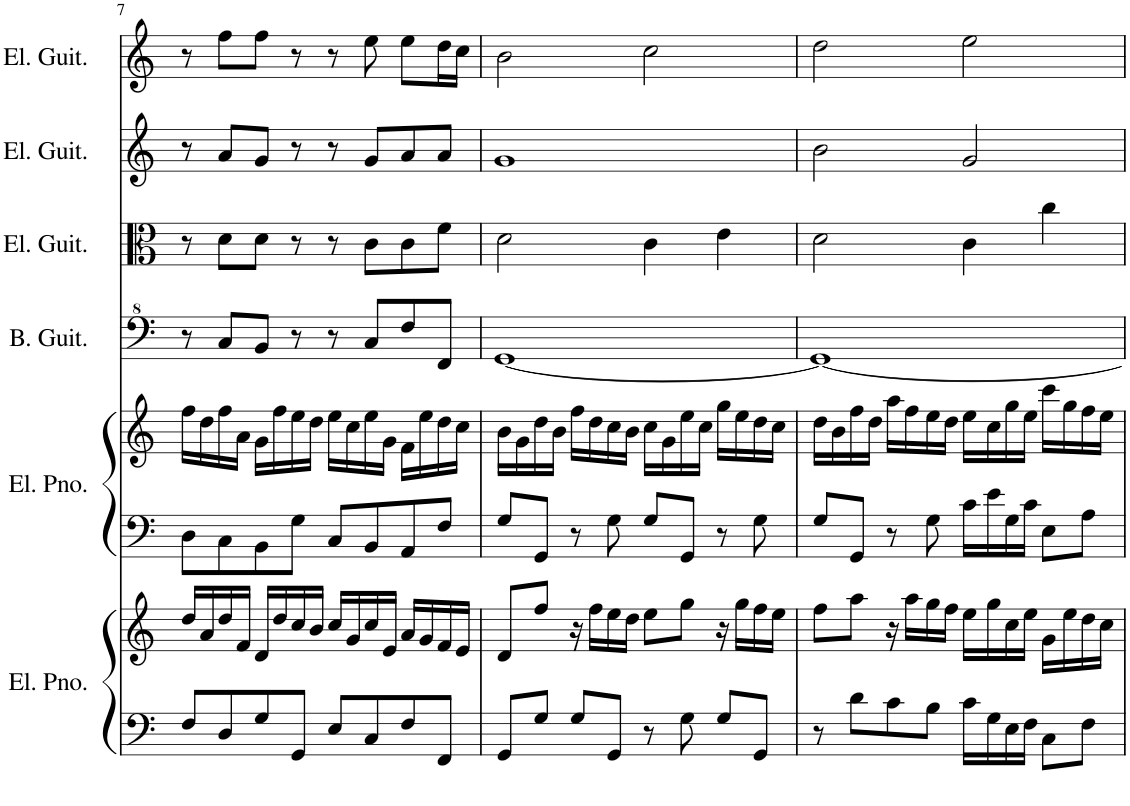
**kern	**kern	**kern	**kern	**kern	**kern	**kern	**kern
*part6	*part6	*part5	*part5	*part4	*part3	*part2	*part1
*staff8	*staff7	*staff6	*staff5	*staff4	*staff3	*staff2	*staff1
*I"Electric Piano	*	*I"Electric Piano	*	*I"Bass Guitar	*I"Electric Guitar	*I"Electric Guitar	*I"Electric Guitar
*I'El. Pno.	*	*I'El. Pno.	*	*I'B. Guit.	*I'El. Guit.	*I'El. Guit.	*I'El. Guit.
!!LO:PB:g=z
*clefF4	*clefG2	*clefF4	*clefG2	*clefF^4	*clefC3	*clefG2	*clefG2
*	*	*	*	*Trd7c12	*	*	*
*k[]	*k[]	*k[]	*k[]	*k[]	*k[]	*k[]	*k[]
*M4/4	*M4/4	*M4/4	*M4/4	*M4/4	*M4/4	*M4/4	*M4/4
=7	=7	=7	=7	=7	=7	=7	=7
8F/L	16dd/LL	8D\L	16ff\LL	8r	8r	8r	8r
.	16a/	.	16dd\	.	.	.	.
8D/	16dd/	8C\	16ff\	8c/L	8d\L	8a/L	8ff\L
.	16f/JJ	.	16a\JJ	.	.	.	.
8G/	16d/LL	8BB\	16g\LL	8B/J	8d\J	8g/J	8ff\J
.	16dd/	.	16ff\	.	.	.	.
8GG/J	16cc/	8G\J	16ee\	8r	8r	8r	8r
.	16b/JJ	.	16dd\JJ	.	.	.	.
8E/L	16cc/LL	8C/L	16ee\LL	8r	8r	8r	8r
.	16g/	.	16cc\	.	.	.	.
8C/	16cc/	8BB/	16ee\	8c/L	8c\L	8g/L	8ee\
.	16e/JJ	.	16g\JJ	.	.	.	.
8F/	16a/LL	8AA/	16f\LL	8f/	8c\	8a/	8ee\L
.	16g/	.	16ee\	.	.	.	.
8FF/J	16f/	8F/J	16dd\	8F/J	8f\J	8a/J	16dd\L
.	16e/JJ	.	16cc\JJ	.	.	.	16cc\JJ
=8	=8	=8	=8	=8	=8	=8	=8
8GG/L	8d/L	8G/L	16b\LL	[1G	2d\	1g	2b\
.	.	.	16g\	.	.	.	.
8G/J	8ff/J	8GG/J	16dd\	.	.	.	.
.	.	.	16b\JJ	.	.	.	.
8G/L	16r	8r	16ff\LL	.	.	.	.
.	16ff\LL	.	16dd\	.	.	.	.
8GG/J	16ee\	8G\	16cc\	.	.	.	.
.	16dd\JJ	.	16b\JJ	.	.	.	.
8r	8ee\L	8G/L	16cc\LL	.	4c\	.	2cc\
.	.	.	16g\	.	.	.	.
8G\	8gg\J	8GG/J	16ee\	.	.	.	.
.	.	.	16cc\JJ	.	.	.	.
8G/L	16r	8r	16gg\LL	.	4e\	.	.
.	16gg\LL	.	16ee\	.	.	.	.
8GG/J	16ff\	8G\	16dd\	.	.	.	.
.	16ee\JJ	.	16cc\JJ	.	.	.	.
=9	=9	=9	=9	=9	=9	=9	=9
8r	8ff\L	8G/L	16dd\LL	1G_	2d\	2b\	2dd\
.	.	.	16b\	.	.	.	.
8d\L	8aa\J	8GG/J	16ff\	.	.	.	.
.	.	.	16dd\JJ	.	.	.	.
8c\	16r	8r	16aa\LL	.	.	.	.
.	16aa\LL	.	16ff\	.	.	.	.
8B\J	16gg\	8G\	16ee\	.	.	.	.
.	16ff\JJ	.	16dd\JJ	.	.	.	.
16c\LL	16ee\LL	16c\LL	16ee\LL	.	4c\	2g/	2ee\
16G\	16gg\	16e\	16cc\	.	.	.	.
16E\	16cc\	16G\	16gg\	.	.	.	.
16F\JJ	16ee\JJ	16c\JJ	16ee\JJ	.	.	.	.
8C\L	16g\LL	8E\L	16ccc\LL	.	4cc\	.	.
.	16ee\	.	16gg\	.	.	.	.
8F\J	16dd\	8A\J	16ff\	.	.	.	.
.	16cc\JJ	.	16ee\JJ	.	.	.	.
=	=	=	=	=	=	=	=
*-	*-	*-	*-	*-	*-	*-	*-
